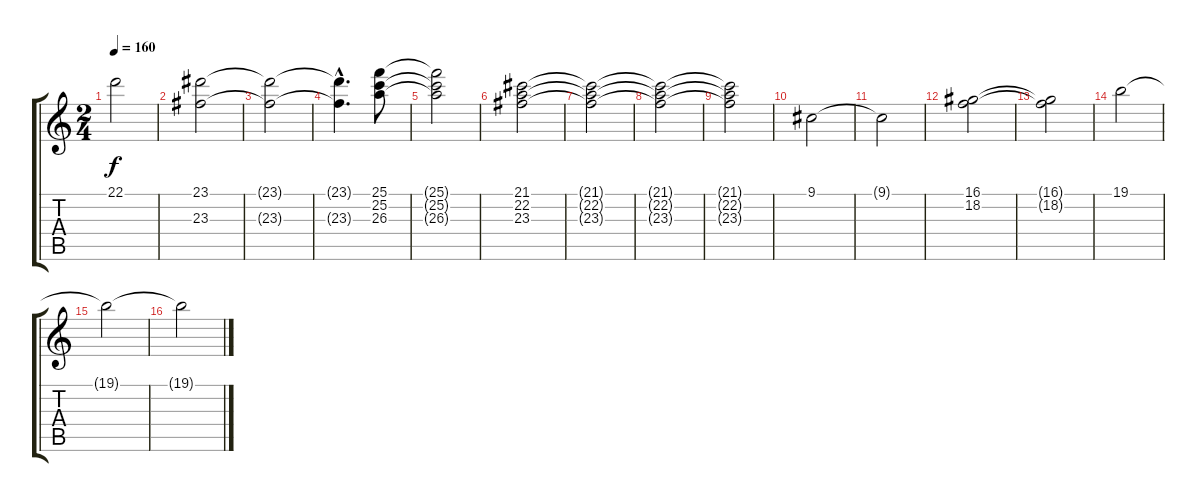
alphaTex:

\track "" {instrument percussiveorgan}
\staff {score tabs}
\tuning (E4 B3 G3 D3 A2 E2) {hide}
\ts (2 4)
\tempo 160
\clef g2
\ks c
22.1{t}.2{dy f} |
(23.1 23.3).2 |
(23.1{t} 23.3{t}).2 |
(23.1{hac t} 23.3{hac t}).4{d} (25.1 25.2 26.3).8 |
(25.1{t} 25.2{t} 26.3{t}).2 |
(21.1 22.2 23.3).2 |
(21.1{t} 22.2{t} 23.3{t}).2 |
(21.1{t} 22.2{t} 23.3{t}).2 |
(21.1{t} 22.2{t} 23.3{t}).2 |
9.1.2 |
9.1{t}.2 |
(16.1 18.2).2 |
(16.1{t} 18.2{t}).2 |
19.1.2 |
19.1{t}.2 |
19.1{t}.2
